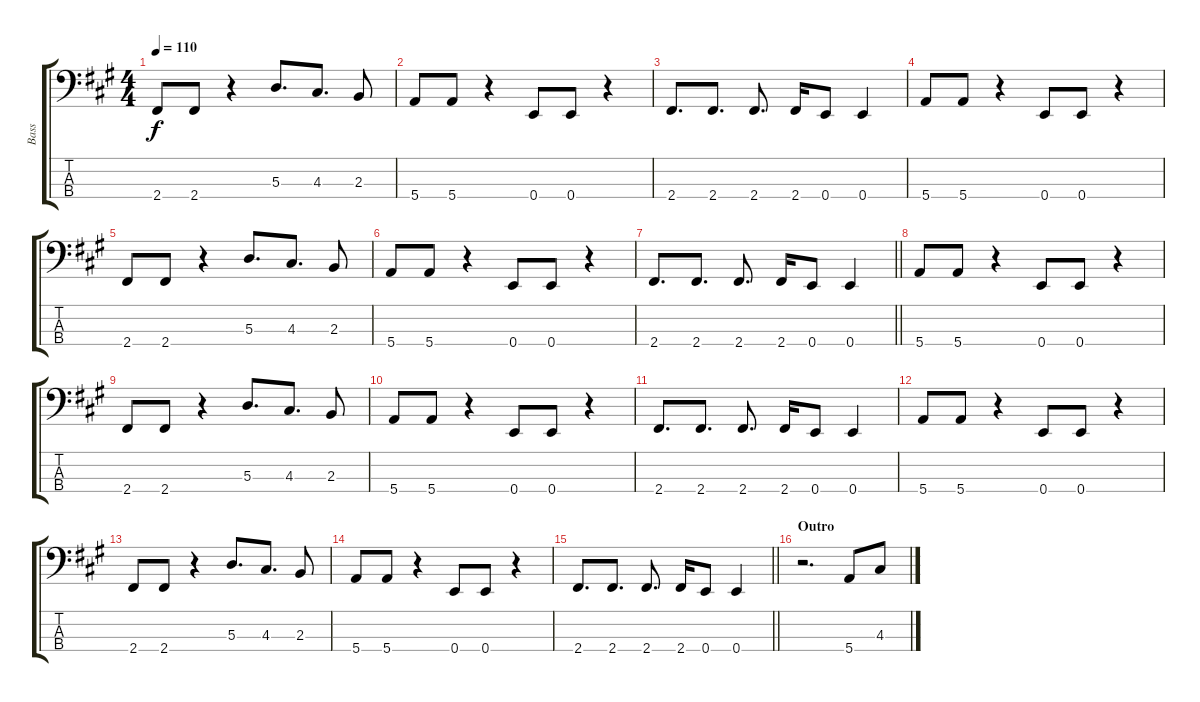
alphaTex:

\track ("Bass" "Bass") {instrument electricbassfinger}
\staff {score tabs}
\tuning (G2 D2 A1 E1) {hide}
\ts (4 4)
\tempo 110
\clef f4
\ks a
2.4.8{dy f} 2.4.8 r.4 5.3.8{d} 4.3.8{d} 2.3.8 |
5.4.8 5.4.8 r.4 0.4.8 0.4.8 r.4 |
2.4.8{d} 2.4.8{d} 2.4.8{d} 2.4.16 0.4.8 0.4.4 |
5.4.8 5.4.8 r.4 0.4.8 0.4.8 r.4 |
2.4.8 2.4.8 r.4 5.3.8{d} 4.3.8{d} 2.3.8 |
5.4.8 5.4.8 r.4 0.4.8 0.4.8 r.4 |
\barLineRight lightlight
2.4.8{d} 2.4.8{d} 2.4.8{d} 2.4.16 0.4.8 0.4.4 |
5.4.8 5.4.8 r.4 0.4.8 0.4.8 r.4 |
2.4.8 2.4.8 r.4 5.3.8{d} 4.3.8{d} 2.3.8 |
5.4.8 5.4.8 r.4 0.4.8 0.4.8 r.4 |
2.4.8{d} 2.4.8{d} 2.4.8{d} 2.4.16 0.4.8 0.4.4 |
5.4.8 5.4.8 r.4 0.4.8 0.4.8 r.4 |
2.4.8 2.4.8 r.4 5.3.8{d} 4.3.8{d} 2.3.8 |
5.4.8 5.4.8 r.4 0.4.8 0.4.8 r.4 |
\barLineRight lightlight
2.4.8{d} 2.4.8{d} 2.4.8{d} 2.4.16 0.4.8 0.4.4 |
\section ("" "Outro")
r.2{d} 5.4.8 4.3.8
